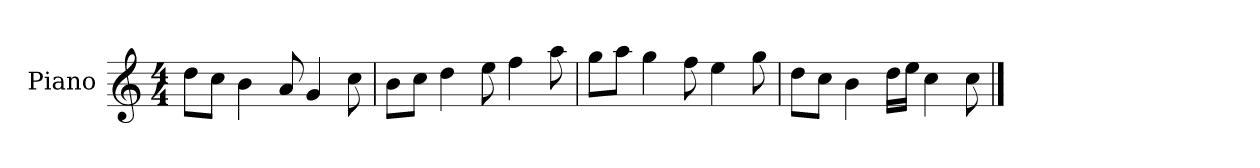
**kern
*part1
*staff1
*I"Piano
*I'P-no
*clefG2
*k[]
*M4/4
*MM90
=1
8dd\L
8cc\J
4b\
8a/
4g/
8cc\
=2
8b\L
8cc\J
4dd\
8ee\
4ff\
8aa\
=3
8gg\L
8aa\J
4gg\
8ff\
4ee\
8gg\
=4
8dd\L
8cc\J
4b\
16dd\LL
16ee\JJ
4cc\
8cc\
==
*-
